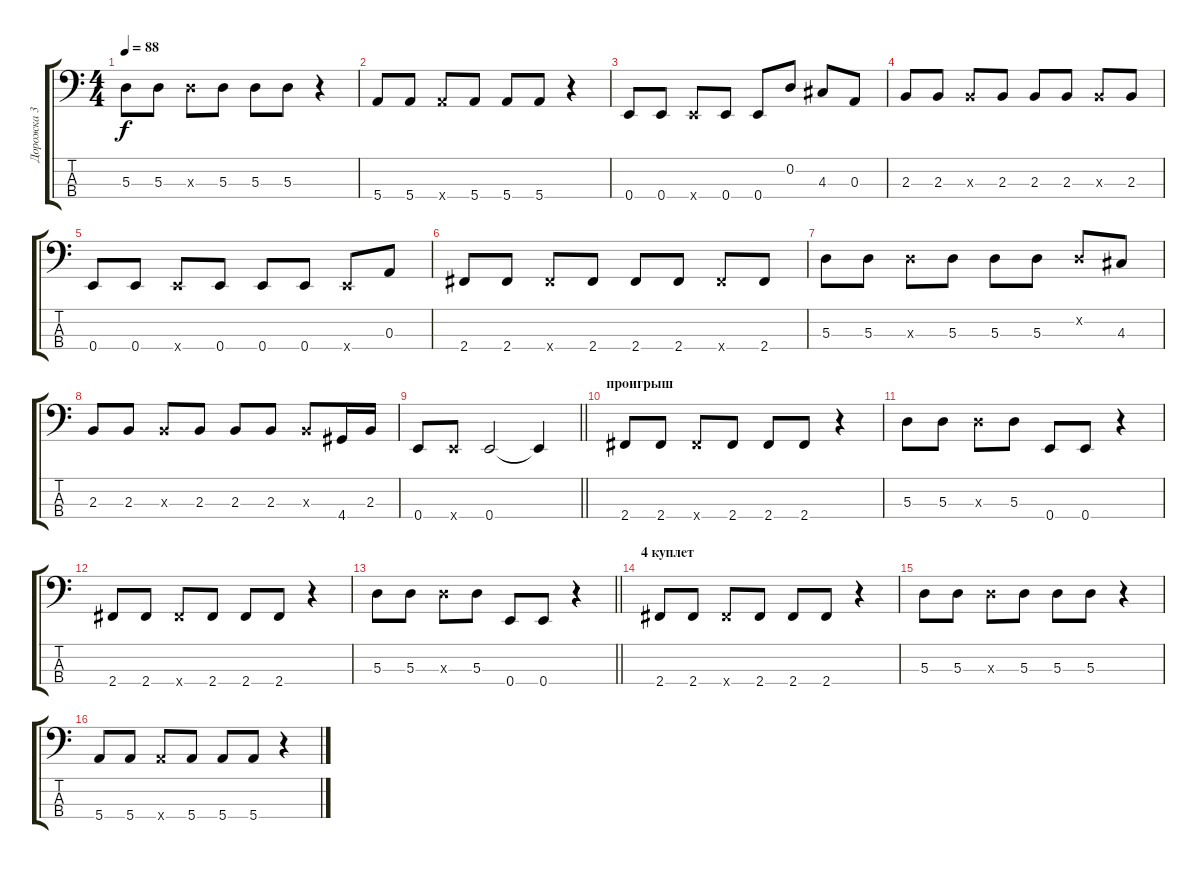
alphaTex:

\track ("Дорожка 3" "Дорожка 3") {instrument electricbassfinger}
\staff {score tabs}
\tuning (G2 D2 A1 E1) {hide}
\ts (4 4)
\tempo 88
\clef f4
\ks c
5.3.8{dy f} 5.3.8 5.3{x}.8 5.3.8 5.3.8 5.3.8 r.4 |
5.4.8 5.4.8 5.4{x}.8 5.4.8 5.4.8 5.4.8 r.4 |
0.4.8 0.4.8 0.4{x}.8 0.4.8 0.4.8 0.2.8 4.3.8 0.3.8 |
2.3.8 2.3.8 2.3{x}.8 2.3.8 2.3.8 2.3.8 2.3{x}.8 2.3.8 |
0.4.8 0.4.8 0.4{x}.8 0.4.8 0.4.8 0.4.8 0.4{x}.8 0.3.8 |
2.4.8 2.4.8 2.4{x}.8 2.4.8 2.4.8 2.4.8 2.4{x}.8 2.4.8 |
5.3.8 5.3.8 5.3{x}.8 5.3.8 5.3.8 5.3.8 0.2{x}.8 4.3.8 |
2.3.8 2.3.8 2.3{x}.8 2.3.8 2.3.8 2.3.8 2.3{x}.8 4.4.16 2.3.16 |
\barLineRight lightlight
0.4.8 0.4{x}.8 0.4.2 0.4{t}.4 |
\section ("" "проигрыш")
2.4.8 2.4.8 2.4{x}.8 2.4.8 2.4.8 2.4.8 r.4 |
5.3.8 5.3.8 5.3{x}.8 5.3.8 0.4.8 0.4.8 r.4 |
2.4.8 2.4.8 2.4{x}.8 2.4.8 2.4.8 2.4.8 r.4 |
\barLineRight lightlight
5.3.8 5.3.8 5.3{x}.8 5.3.8 0.4.8 0.4.8 r.4 |
\section ("" "4 куплет")
2.4.8 2.4.8 2.4{x}.8 2.4.8 2.4.8 2.4.8 r.4 |
5.3.8 5.3.8 5.3{x}.8 5.3.8 5.3.8 5.3.8 r.4 |
5.4.8 5.4.8 5.4{x}.8 5.4.8 5.4.8 5.4.8 r.4
